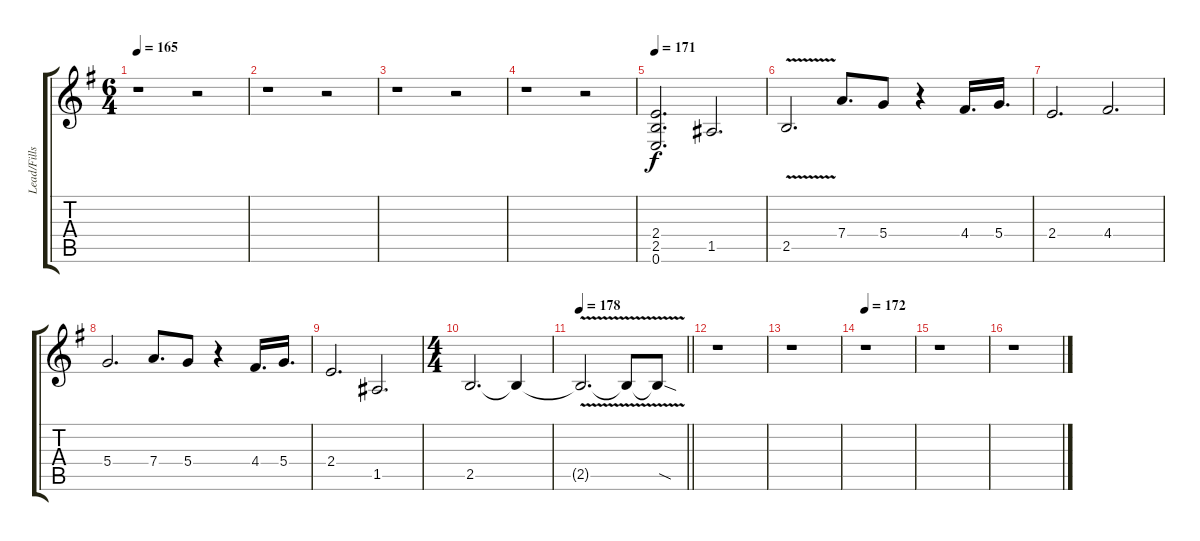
\track ("Lead/Fills" "Lead/Fills") {instrument distortionguitar}
\staff {score tabs}
\tuning (E4 B3 G3 D3 A2 E2) {hide}
\ts (6 4)
\tempo 165
\clef g2
\ks g
r.1{dy f} r.2 |
r.1 r.2 |
r.1 r.2 |
r.1 r.2 |
\tempo 171
(2.4 2.5 0.6).2{d} 1.5.2{d} |
2.5{v}.2{d} 7.4.8{d} 5.4.8 r.4 4.4.16{d} 5.4.16{d} |
2.4.2{d} 4.4.2{d} |
5.4.2{d} 7.4.8{d} 5.4.8 r.4 4.4.16{d} 5.4.16{d} |
2.4.2{d} 1.5.2{d} |
\ts (4 4)
2.5.2{d} 2.5{t}.4 |
\tempo 178
\barLineRight lightlight
2.5{v t}.2{d} 2.5{v t}.8 2.5{sod t}.8 |
r.1 |
r.1 |
\tempo 172
r.1 |
r.1 |
r.1
